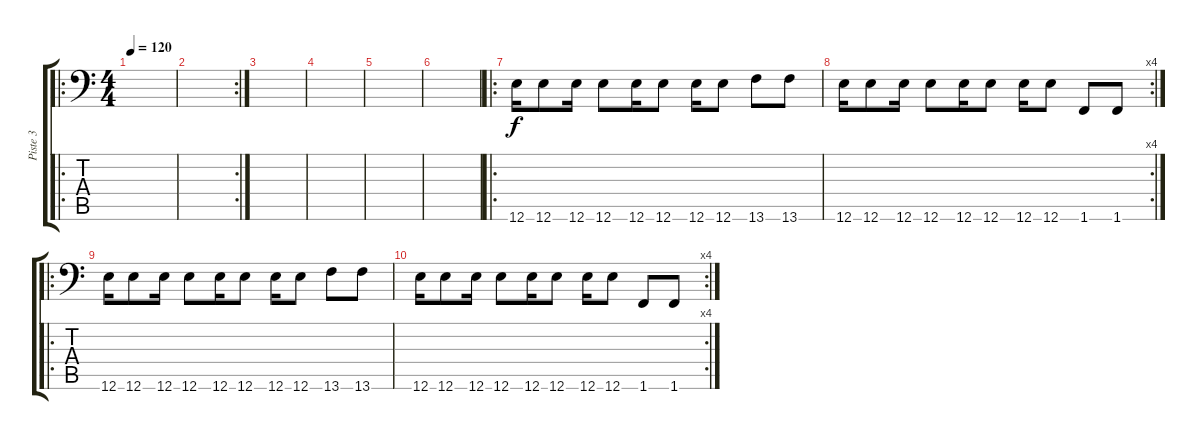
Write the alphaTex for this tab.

\track ("Piste 3" "Piste 3") {instrument synthbass1}
\staff {score tabs}
\tuning (E3 B2 G2 D2 A1 E1) {hide}
\ro
\ts (4 4)
\tempo 120
\clef f4
\ks c
|
\rc 2
|
|
|
|
|
\ro
12.6.16 12.6.8 12.6.16 12.6.8 12.6.16 12.6.8 12.6.16 12.6.8 13.6.8 13.6.8 |
\rc 4
12.6.16 12.6.8 12.6.16 12.6.8 12.6.16 12.6.8 12.6.16 12.6.8 1.6.8 1.6.8 |
\ro
12.6.16 12.6.8 12.6.16 12.6.8 12.6.16 12.6.8 12.6.16 12.6.8 13.6.8 13.6.8 |
\rc 4
12.6.16 12.6.8 12.6.16 12.6.8 12.6.16 12.6.8 12.6.16 12.6.8 1.6.8 1.6.8
